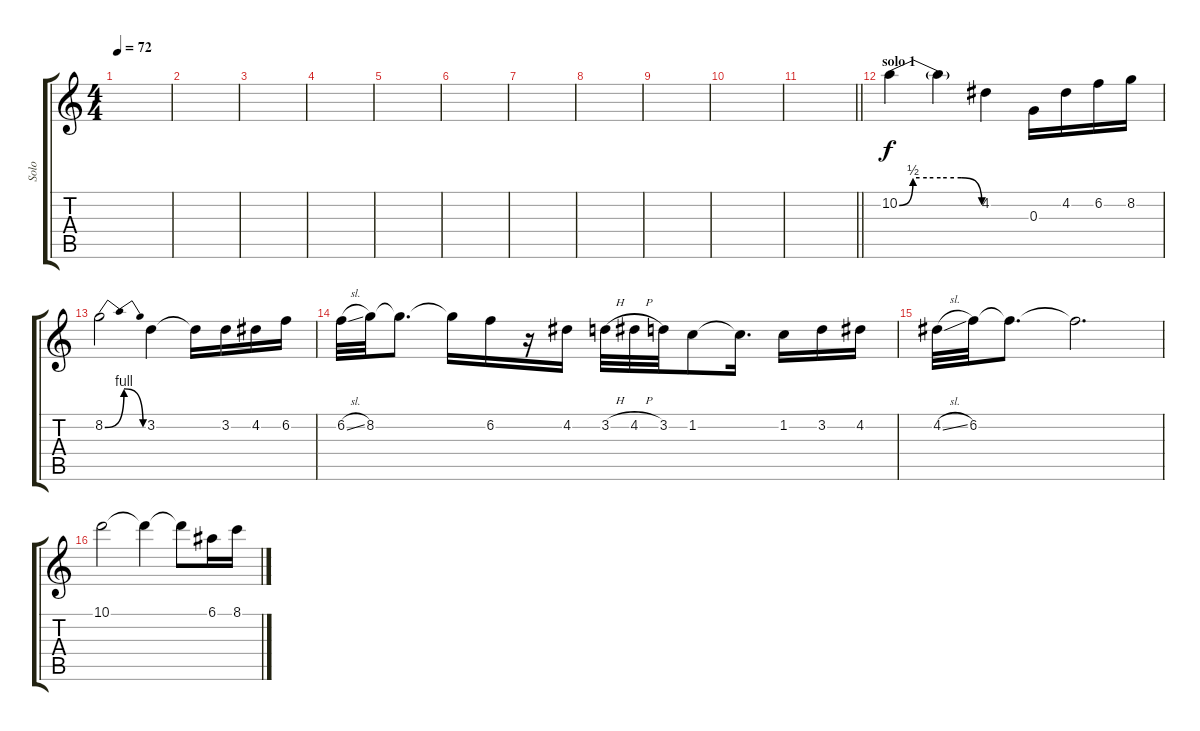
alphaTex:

\track ("Solo" "Solo") {instrument overdrivenguitar}
\staff {score tabs}
\tuning (E4 B3 G3 D3 A2 E2) {hide}
\ts (4 4)
\tempo 72
\clef g2
\ks c
|
|
|
|
|
|
|
|
|
|
\barLineRight lightlight
|
\section ("" "solo 1")
10.2{be (custom 0 0 10 2 20 2 30 2 45 2 60 0)}.4{instrument overdrivenguitar} 10.2{t}.4 4.2.4 0.3.16 4.2.16 6.2.16 8.2.16 |
8.2{be (bendrelease 0 0 15 4 45 4 60 0)}.2 3.2.4 3.2{t}.16 3.2.16 4.2.16 6.2.16 |
6.2{sl}.32 8.2.32 8.2{t}.8{d} 8.2{t}.16 6.2.16 r.16 4.2.16 3.2{h}.32 4.2{h}.32 3.2.32 1.2.8 1.2{t}.16{d} 1.2.16 3.2.16 4.2.16 |
4.2{sl}.32 6.2.32 6.2{t}.8{d} 6.2{t}.2{d} |
10.1.2 10.1{t}.4 10.1{t}.8 6.1.16 8.1.16
